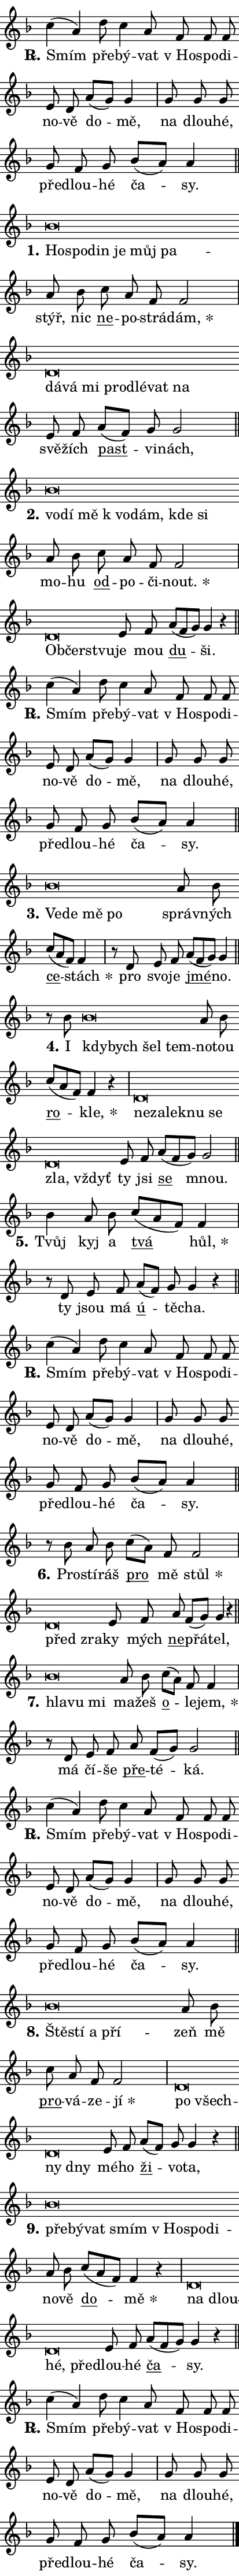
\version "2.22.1"
\header { tagline = "" }
\paper {
  indent = 0\cm
  top-margin = 0\cm
  right-margin = 0\cm
  bottom-margin = 0\cm
  left-margin = 0\cm
  paper-width = 7\cm
  page-breaking = #ly:one-page-breaking
  system-system-spacing.basic-distance = #11
  score-system-spacing.basic-distance = #11
  ragged-last = ##f
}


%% Author: Thomas Morley
%% https://lists.gnu.org/archive/html/lilypond-user/2020-05/msg00002.html
#(define (line-position grob)
"Returns position of @var[grob} in current system:
   @code{'start}, if at first time-step
   @code{'end}, if at last time-step
   @code{'middle} otherwise
"
  (let* ((col (ly:item-get-column grob))
         (ln (ly:grob-object col 'left-neighbor))
         (rn (ly:grob-object col 'right-neighbor))
         (col-to-check-left (if (ly:grob? ln) ln col))
         (col-to-check-right (if (ly:grob? rn) rn col))
         (break-dir-left
           (and
             (ly:grob-property col-to-check-left 'non-musical #f)
             (ly:item-break-dir col-to-check-left)))
         (break-dir-right
           (and
             (ly:grob-property col-to-check-right 'non-musical #f)
             (ly:item-break-dir col-to-check-right))))
        (cond ((eqv? 1 break-dir-left) 'start)
              ((eqv? -1 break-dir-right) 'end)
              (else 'middle))))

#(define (tranparent-at-line-position vctor)
  (lambda (grob)
  "Relying on @code{line-position} select the relevant enry from @var{vctor}.
Used to determine transparency,"
    (case (line-position grob)
      ((end) (not (vector-ref vctor 0)))
      ((middle) (not (vector-ref vctor 1)))
      ((start) (not (vector-ref vctor 2))))))

noteHeadBreakVisibility =
#(define-music-function (break-visibility)(vector?)
"Makes @code{NoteHead}s transparent relying on @var{break-visibility}"
#{
  \override NoteHead.transparent =
    #(tranparent-at-line-position break-visibility)
#})

#(define delete-ledgers-for-transparent-note-heads
  (lambda (grob)
    "Reads whether a @code{NoteHead} is transparent.
If so this @code{NoteHead} is removed from @code{'note-heads} from
@var{grob}, which is supposed to be @code{LedgerLineSpanner}.
As a result ledgers are not printed for this @code{NoteHead}"
    (let* ((nhds-array (ly:grob-object grob 'note-heads))
           (nhds-list
             (if (ly:grob-array? nhds-array)
                 (ly:grob-array->list nhds-array)
                 '()))
           ;; Relies on the transparent-property being done before
           ;; Staff.LedgerLineSpanner.after-line-breaking is executed.
           ;; This is fragile ...
           (to-keep
             (remove
               (lambda (nhd)
                 (ly:grob-property nhd 'transparent #f))
               nhds-list)))
      ;; TODO find a better method to iterate over grob-arrays, similiar
      ;; to filter/remove etc for lists
      ;; For now rebuilt from scratch
      (set! (ly:grob-object grob 'note-heads)  '())
      (for-each
        (lambda (nhd)
          (ly:pointer-group-interface::add-grob grob 'note-heads nhd))
        to-keep))))

hideNotes = {
  \noteHeadBreakVisibility #begin-of-line-visible
}
unHideNotes = {
  \noteHeadBreakVisibility #all-visible
}

% work-around for resetting accidentals
% https://lilypond.org/doc/v2.23/Documentation/notation/displaying-rhythms#unmetered-music
cadenzaMeasure = {
  \cadenzaOff
  \partial 1024 s1024
  \cadenzaOn
}

#(define-markup-command (accent layout props text) (markup?)
  "Underline accented syllable"
  (interpret-markup layout props
    #{\markup \override #'(offset . 4.3) \underline { #text }#}))

responsum = \markup \concat {
  "R" \hspace #-1.05 \path #0.1 #'((moveto 0 0.07) (lineto 0.9 0.8)) \hspace #0.05 "."
}

\layout {
    \context {
        \Staff
        \remove "Time_signature_engraver"
        \override LedgerLineSpanner.after-line-breaking = #delete-ledgers-for-transparent-note-heads
    }
    \context {
        \Voice {
            \override NoteHead.output-attributes = #'((class . "notehead"))
            \override Hairpin.height = #0.55
        }
    }
    \context {
        \Lyrics {
            \override StanzaNumber.output-attributes = #'((class . "stanzanumber"))
            \override LyricSpace.minimum-distance = #0.9
            \override LyricText.font-name = #"TeX Gyre Schola"
            \override LyricText.font-size = 1
            \override StanzaNumber.font-name = #"TeX Gyre Schola Bold"
            \override StanzaNumber.font-size = 1
        }
    }
}

% magnetic-lyrics.ily
%
%   written by
%     Jean Abou Samra <jean@abou-samra.fr>
%     Werner Lemberg <wl@gnu.org>
%
%   adapted by
%     Jiri Hon <jiri.hon@gmail.com>
%
% Version 2022-Apr-15

% https://www.mail-archive.com/lilypond-user@gnu.org/msg149350.html

#(define (Left_hyphen_pointer_engraver context)
   "Collect syllable-hyphen-syllable occurrences in lyrics and store
them in properties.  This engraver only looks to the left.  For
example, if the lyrics input is @code{foo -- bar}, it does the
following.

@itemize @bullet
@item
Set the @code{text} property of the @code{LyricHyphen} grob between
@q{foo} and @q{bar} to @code{foo}.

@item
Set the @code{left-hyphen} property of the @code{LyricText} grob with
text @q{foo} to the @code{LyricHyphen} grob between @q{foo} and
@q{bar}.
@end itemize

Use this auxiliary engraver in combination with the
@code{lyric-@/text::@/apply-@/magnetic-@/offset!} hook."
   (let ((hyphen #f)
         (text #f))
     (make-engraver
      (acknowledgers
       ((lyric-syllable-interface engraver grob source-engraver)
        (set! text grob)))
      (end-acknowledgers
       ((lyric-hyphen-interface engraver grob source-engraver)
        ;(when (not (grob::has-interface grob 'lyric-space-interface))
          (set! hyphen grob)));)
      ((stop-translation-timestep engraver)
       (when (and text hyphen)
         (ly:grob-set-object! text 'left-hyphen hyphen))
       (set! text #f)
       (set! hyphen #f)))))

#(define (lyric-text::apply-magnetic-offset! grob)
   "If the space between two syllables is less than the value in
property @code{LyricText@/.details@/.squash-threshold}, move the right
syllable to the left so that it gets concatenated with the left
syllable.

Use this function as a hook for
@code{LyricText@/.after-@/line-@/breaking} if the
@code{Left_@/hyphen_@/pointer_@/engraver} is active."
   (let ((hyphen (ly:grob-object grob 'left-hyphen #f)))
     (when hyphen
       (let ((left-text (ly:spanner-bound hyphen LEFT)))
         (when (grob::has-interface left-text 'lyric-syllable-interface)
           (let* ((common (ly:grob-common-refpoint grob left-text X))
                  (this-x-ext (ly:grob-extent grob common X))
                  (left-x-ext
                   (begin
                     ;; Trigger magnetism for left-text.
                     (ly:grob-property left-text 'after-line-breaking)
                     (ly:grob-extent left-text common X)))
                  ;; `delta` is the gap width between two syllables.
                  (delta (- (interval-start this-x-ext)
                            (interval-end left-x-ext)))
                  (details (ly:grob-property grob 'details))
                  (threshold (assoc-get 'squash-threshold details 0.2)))
             (when (< delta threshold)
               (let* (;; We have to manipulate the input text so that
                      ;; ligatures crossing syllable boundaries are not
                      ;; disabled.  For languages based on the Latin
                      ;; script this is essentially a beautification.
                      ;; However, for non-Western scripts it can be a
                      ;; necessity.
                      (lt (ly:grob-property left-text 'text))
                      (rt (ly:grob-property grob 'text))
                      (is-space (grob::has-interface hyphen 'lyric-space-interface))
                      (space (if is-space " " ""))
                      (space-markup (grob-interpret-markup grob " "))
                      (space-size (interval-length (ly:stencil-extent space-markup X)))
                      (extra-delta (if is-space space-size 0))
                      ;; Append new syllable.
                      (ltrt-space (if (and (string? lt) (string? rt))
                                (string-append lt space rt)
                                (make-concat-markup (list lt space rt))))
                      ;; Right-align `ltrt` to the right side.
                      (ltrt-space-markup (grob-interpret-markup
                               grob
                               (make-translate-markup
                                (cons (interval-length this-x-ext) 0)
                                (make-right-align-markup ltrt-space)))))
                 (begin
                   ;; Don't print `left-text`.
                   (ly:grob-set-property! left-text 'stencil #f)
                   ;; Set text and stencil (which holds all collected
                   ;; syllables so far) and shift it to the left.
                   (ly:grob-set-property! grob 'text ltrt-space)
                   (ly:grob-set-property! grob 'stencil ltrt-space-markup)
                   (ly:grob-translate-axis! grob (- (- delta extra-delta)) X))))))))))


#(define (lyric-hyphen::displace-bounds-first grob)
   ;; Make very sure this callback isn't triggered too early.
   (let ((left (ly:spanner-bound grob LEFT))
         (right (ly:spanner-bound grob RIGHT)))
     (ly:grob-property left 'after-line-breaking)
     (ly:grob-property right 'after-line-breaking)
     (ly:lyric-hyphen::print grob)))

squashThreshold = #0.4

\layout {
  \context {
    \Lyrics
    \consists #Left_hyphen_pointer_engraver
    \override LyricText.after-line-breaking =
      #lyric-text::apply-magnetic-offset!
    \override LyricHyphen.stencil = #lyric-hyphen::displace-bounds-first
    \override LyricText.details.squash-threshold = \squashThreshold
    \override LyricHyphen.minimum-distance = 0
    \override LyricHyphen.minimum-length = \squashThreshold
  }
}

squash = \override LyricText.details.squash-threshold = 9999
unSquash = \override LyricText.details.squash-threshold = \squashThreshold

left = \override LyricText.self-alignment-X = #LEFT
unLeft = \revert LyricText.self-alignment-X

starOffset = #(lambda (grob) 
                (let ((x_offset (ly:self-alignment-interface::aligned-on-x-parent grob)))
                  (if (= x_offset 0) 0 (+ x_offset 1.2))))

star = #(define-music-function (syllable)(string?)
"Append star separator at the end of a syllable"
#{
  \once \override LyricText.X-offset = #starOffset
  \lyricmode { \markup {
    #syllable
    \override #'((font-name . "TeX Gyre Schola Bold")) \hspace #0.2 \lower #0.65 \larger "*"
  } }
#})

starAccent = #(define-music-function (syllable)(string?)
"Append star separator at the end of a syllable and make accent"
#{
  \once \override LyricText.X-offset = #starOffset
  \lyricmode { \markup {
    \accent #syllable
    \override #'((font-name . "TeX Gyre Schola Bold")) \hspace #0.2 \lower #0.65 \larger "*"
  } }
#})

breath = #(define-music-function (syllable)(string?)
"Append breathing indicator at the end of a syllable"
#{
  \lyricmode { \markup { #syllable "+" } }
#})

optionalBreath = #(define-music-function (syllable)(string?)
"Append optional breathing indicator at the end of a syllable"
#{
  \lyricmode { \markup { #syllable "(+)" } }
#})


\score {
    <<
        \new Voice = "melody" { \cadenzaOn \key f \major \relative { c''4( a) d8 c4 a8 \bar "" f f f \bar "" e d \bar "" a'[( g)] g4 \cadenzaMeasure \bar "|" g8 g g \bar "" g f g \bar "" bes[( a)] a4 \cadenzaMeasure \bar "||" \break }
\relative { bes'\breve*1/16 \hideNotes \breve*1/16 \bar "" \breve*1/16 \bar "" \breve*1/16 \bar "" \breve*1/16 \breve*1/16 \bar "" \unHideNotes a8 bes \bar "" c a f f2 \cadenzaMeasure \bar "|" d\breve*1/16 \hideNotes \breve*1/16 \bar "" \breve*1/16 \bar "" \breve*1/16 \bar "" \breve*1/16 \bar "" \breve*1/16 \breve*1/16 \bar "" \unHideNotes e8 f \bar "" a[( f)] g g2 \cadenzaMeasure \bar "||" \break }
\relative { bes'\breve*1/16 \hideNotes \breve*1/16 \bar "" \breve*1/16 \bar "" \breve*1/16 \bar "" \breve*1/16 \bar "" \breve*1/16 \breve*1/16 \bar "" \unHideNotes a8 bes \bar "" c a f f2 \cadenzaMeasure \bar "|" d\breve*1/16 \hideNotes \breve*1/16 \breve*1/16 \bar "" \unHideNotes e8 f \bar "" a[( f g)] g4 r \cadenzaMeasure \bar "||" \break }
\relative { c''4( a) d8 c4 a8 \bar "" f f f \bar "" e d \bar "" a'[( g)] g4 \cadenzaMeasure \bar "|" g8 g g \bar "" g f g \bar "" bes[( a)] a4 \cadenzaMeasure \bar "||" \break }
\relative { bes'\breve*1/16 \hideNotes \breve*1/16 \bar "" \breve*1/16 \breve*1/16 \bar "" \unHideNotes a8 bes \bar "" c[( a f)] f4 \cadenzaMeasure \bar "|" r8 d8 e8 f \bar "" a[( f g)] g4 \cadenzaMeasure \bar "||" \break }
\relative { r8 bes' bes\breve*1/16 \hideNotes \breve*1/16 \bar "" \breve*1/16 \breve*1/16 \bar "" \unHideNotes a8 bes \bar "" c[( a f)] f4 r \cadenzaMeasure \bar "|" d\breve*1/16 \hideNotes \breve*1/16 \bar "" \breve*1/16 \bar "" \breve*1/16 \bar "" \breve*1/16 \bar "" \breve*1/16 \breve*1/16 \bar "" \unHideNotes e8 f \bar "" a[( f g)] g2 \cadenzaMeasure \bar "||" \break }
\relative { bes'4 a8 bes \bar "" c[( a f)] f4 \cadenzaMeasure \bar "|" r8 d e8 f \bar "" a[( f)] g g4 r \cadenzaMeasure \bar "||" \break }
\relative { c''4( a) d8 c4 a8 \bar "" f f f \bar "" e d \bar "" a'[( g)] g4 \cadenzaMeasure \bar "|" g8 g g \bar "" g f g \bar "" bes[( a)] a4 \cadenzaMeasure \bar "||" \break }
\relative { r8 bes' a8 bes \bar "" c[( a)] f f2 \cadenzaMeasure \bar "|" d\breve*1/16 \hideNotes \breve*1/16 \bar "" \unHideNotes e8 f \bar "" a f[( g)] g4 r \cadenzaMeasure \bar "||" \break }
\relative { bes'\breve*1/16 \hideNotes \breve*1/16 \breve*1/16 \bar "" \unHideNotes a8 bes \bar "" c[( a)] f f4 \cadenzaMeasure \bar "|" r8 d e8 f \bar "" a f[( g)] g2 \cadenzaMeasure \bar "||" \break }
\relative { c''4( a) d8 c4 a8 \bar "" f f f \bar "" e d \bar "" a'[( g)] g4 \cadenzaMeasure \bar "|" g8 g g \bar "" g f g \bar "" bes[( a)] a4 \cadenzaMeasure \bar "||" \break }
\relative { bes'\breve*1/16 \hideNotes \breve*1/16 \bar "" \breve*1/16 \breve*1/16 \bar "" \unHideNotes a8 bes \bar "" c a f f2 \cadenzaMeasure \bar "|" d\breve*1/16 \hideNotes \breve*1/16 \bar "" \breve*1/16 \breve*1/16 \bar "" \unHideNotes e8 f \bar "" a[( f)] g g4 r \cadenzaMeasure \bar "||" \break }
\relative { bes'\breve*1/16 \hideNotes \breve*1/16 \bar "" \breve*1/16 \bar "" \breve*1/16 \bar "" \breve*1/16 \bar "" \breve*1/16 \breve*1/16 \bar "" \unHideNotes a8 bes \bar "" c[( a f)] f4 r \cadenzaMeasure \bar "|" d\breve*1/16 \hideNotes \breve*1/16 \bar "" \breve*1/16 \breve*1/16 \bar "" \unHideNotes e8 f \bar "" a[( f g)] g4 r \cadenzaMeasure \bar "||" \break }
\relative { c''4( a) d8 c4 a8 \bar "" f f f \bar "" e d \bar "" a'[( g)] g4 \cadenzaMeasure \bar "|" g8 g g \bar "" g f g \bar "" bes[( a)] a4 \cadenzaMeasure \bar "||" \break } \bar "|." }
        \new Lyrics \lyricsto "melody" { \lyricmode { \set stanza = \responsum
Smím pře -- bý -- vat "v Ho" -- spo -- di -- no -- vě do -- mě, na dlou -- hé, pře -- dlou -- hé ča -- sy.
\set stanza = "1."
\left Ho -- \squash spo -- din je můj pa -- \unLeft \unSquash stýř, nic \markup \accent ne -- po -- strá -- \star dám, \left dá -- \squash vá mi pro -- dlé -- vat na \unLeft \unSquash svě -- žích \markup \accent past -- vi -- nách,
\set stanza = "2."
\left vo -- \squash dí mě "k vo" -- dám, kde si \unLeft \unSquash mo -- hu \markup \accent od -- po -- či -- \star nout. \left Ob -- \squash čer -- stvu -- \unLeft \unSquash je mou \markup \accent du -- ši.
\set stanza = \responsum
Smím pře -- bý -- vat "v Ho" -- spo -- di -- no -- vě do -- mě, na dlou -- hé, pře -- dlou -- hé ča -- sy.
\set stanza = "3."
\left Ve -- \squash de mě po \unLeft \unSquash správ -- ných \markup \accent ce -- \star stách pro svo -- je \markup \accent jmé -- no.
\set stanza = "4."
I \left kdy -- \squash bych šel tem -- \unLeft \unSquash no -- tou \markup \accent ro -- \star kle, \left ne -- \squash za -- lek -- nu se zla, vždyť \unLeft \unSquash ty jsi \markup \accent se mnou.
\set stanza = "5."
Tvůj kyj a \markup \accent tvá \star hůl, ty jsou má \markup \accent ú -- tě -- cha.
\set stanza = \responsum
Smím pře -- bý -- vat "v Ho" -- spo -- di -- no -- vě do -- mě, na dlou -- hé, pře -- dlou -- hé ča -- sy.
\set stanza = "6."
Pro -- stí -- ráš \markup \accent pro mě \star stůl \left před \squash zra -- \unLeft \unSquash ky mých \markup \accent ne -- přá -- tel,
\set stanza = "7."
\left hla -- \squash vu mi \unLeft \unSquash ma -- žeš \markup \accent o -- le -- \star jem, má čí -- še \markup \accent pře -- té -- ká.
\set stanza = \responsum
Smím pře -- bý -- vat "v Ho" -- spo -- di -- no -- vě do -- mě, na dlou -- hé, pře -- dlou -- hé ča -- sy.
\set stanza = "8."
\left Ště -- \squash stí a pří -- \unLeft \unSquash zeň mě \markup \accent pro -- vá -- ze -- \star jí \left po \squash všech -- ny dny \unLeft \unSquash mé -- ho \markup \accent ži -- vo -- ta,
\set stanza = "9."
\left pře -- \squash bý -- vat smím "v Ho" -- spo -- di -- \unLeft \unSquash no -- vě \markup \accent do -- \star mě \left na \squash dlou -- hé, pře -- \unLeft \unSquash dlou -- hé \markup \accent ča -- sy.
\set stanza = \responsum
Smím pře -- bý -- vat "v Ho" -- spo -- di -- no -- vě do -- mě, na dlou -- hé, pře -- dlou -- hé ča -- sy. } }
    >>
    \layout {}
}
